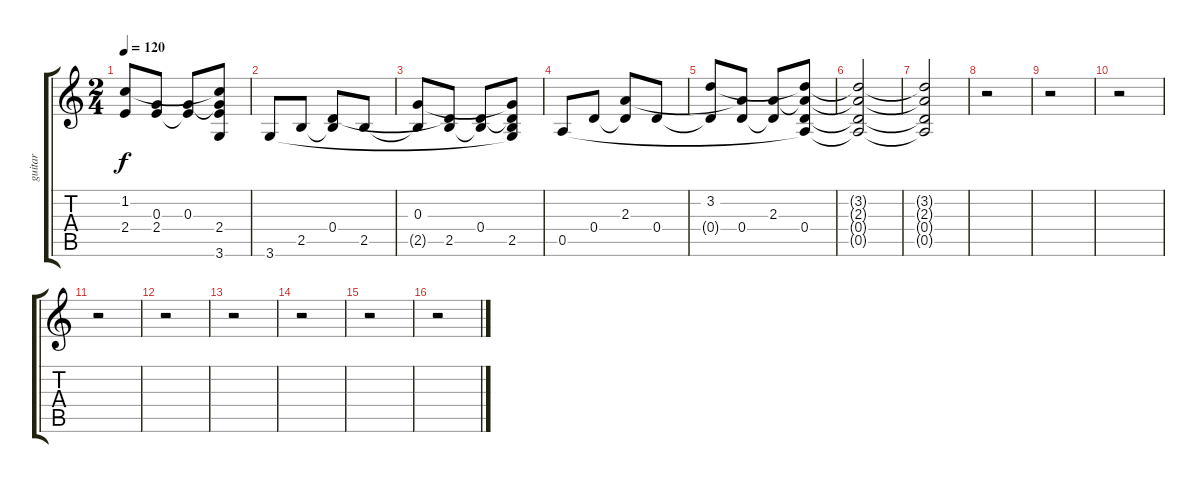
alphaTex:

\track ("guitar    quarta" "guitar    ") {instrument acousticguitarnylon}
\staff {score tabs}
\tuning (E4 B3 G3 D3 A2 E2) {hide}
\ts (2 4)
\tempo 120
\clef g2
\ks c
(1.2 2.4{t}).8{dy f} (0.3{t} 2.4).8 (0.3 2.4{t}).8 (1.2{t} 0.3{t} 2.4 3.6{t}).8 |
3.6.8 2.5.8 (0.4 2.5{t}).8 2.5.8 |
(0.3 2.5{t}).8 (0.4{t} 2.5).8 (0.4 2.5{t}).8 (0.3{t} 0.4{t} 2.5 3.6{t}).8 |
0.5.8 0.4.8 (2.3 0.4{t}).8 0.4.8 |
(3.2 0.4{t}).8 (2.3{t} 0.4).8 (2.3 0.4{t}).8 (3.2{t} 2.3{t} 0.4 0.5{t}).8 |
(3.2{t} 2.3{t} 0.4{t} 0.5{t}).2 |
(3.2{t} 2.3{t} 0.4{t} 0.5{t}).2 |
r.2 |
r.2 |
r.2 |
r.2 |
r.2 |
r.2 |
r.2 |
r.2 |
r.2
